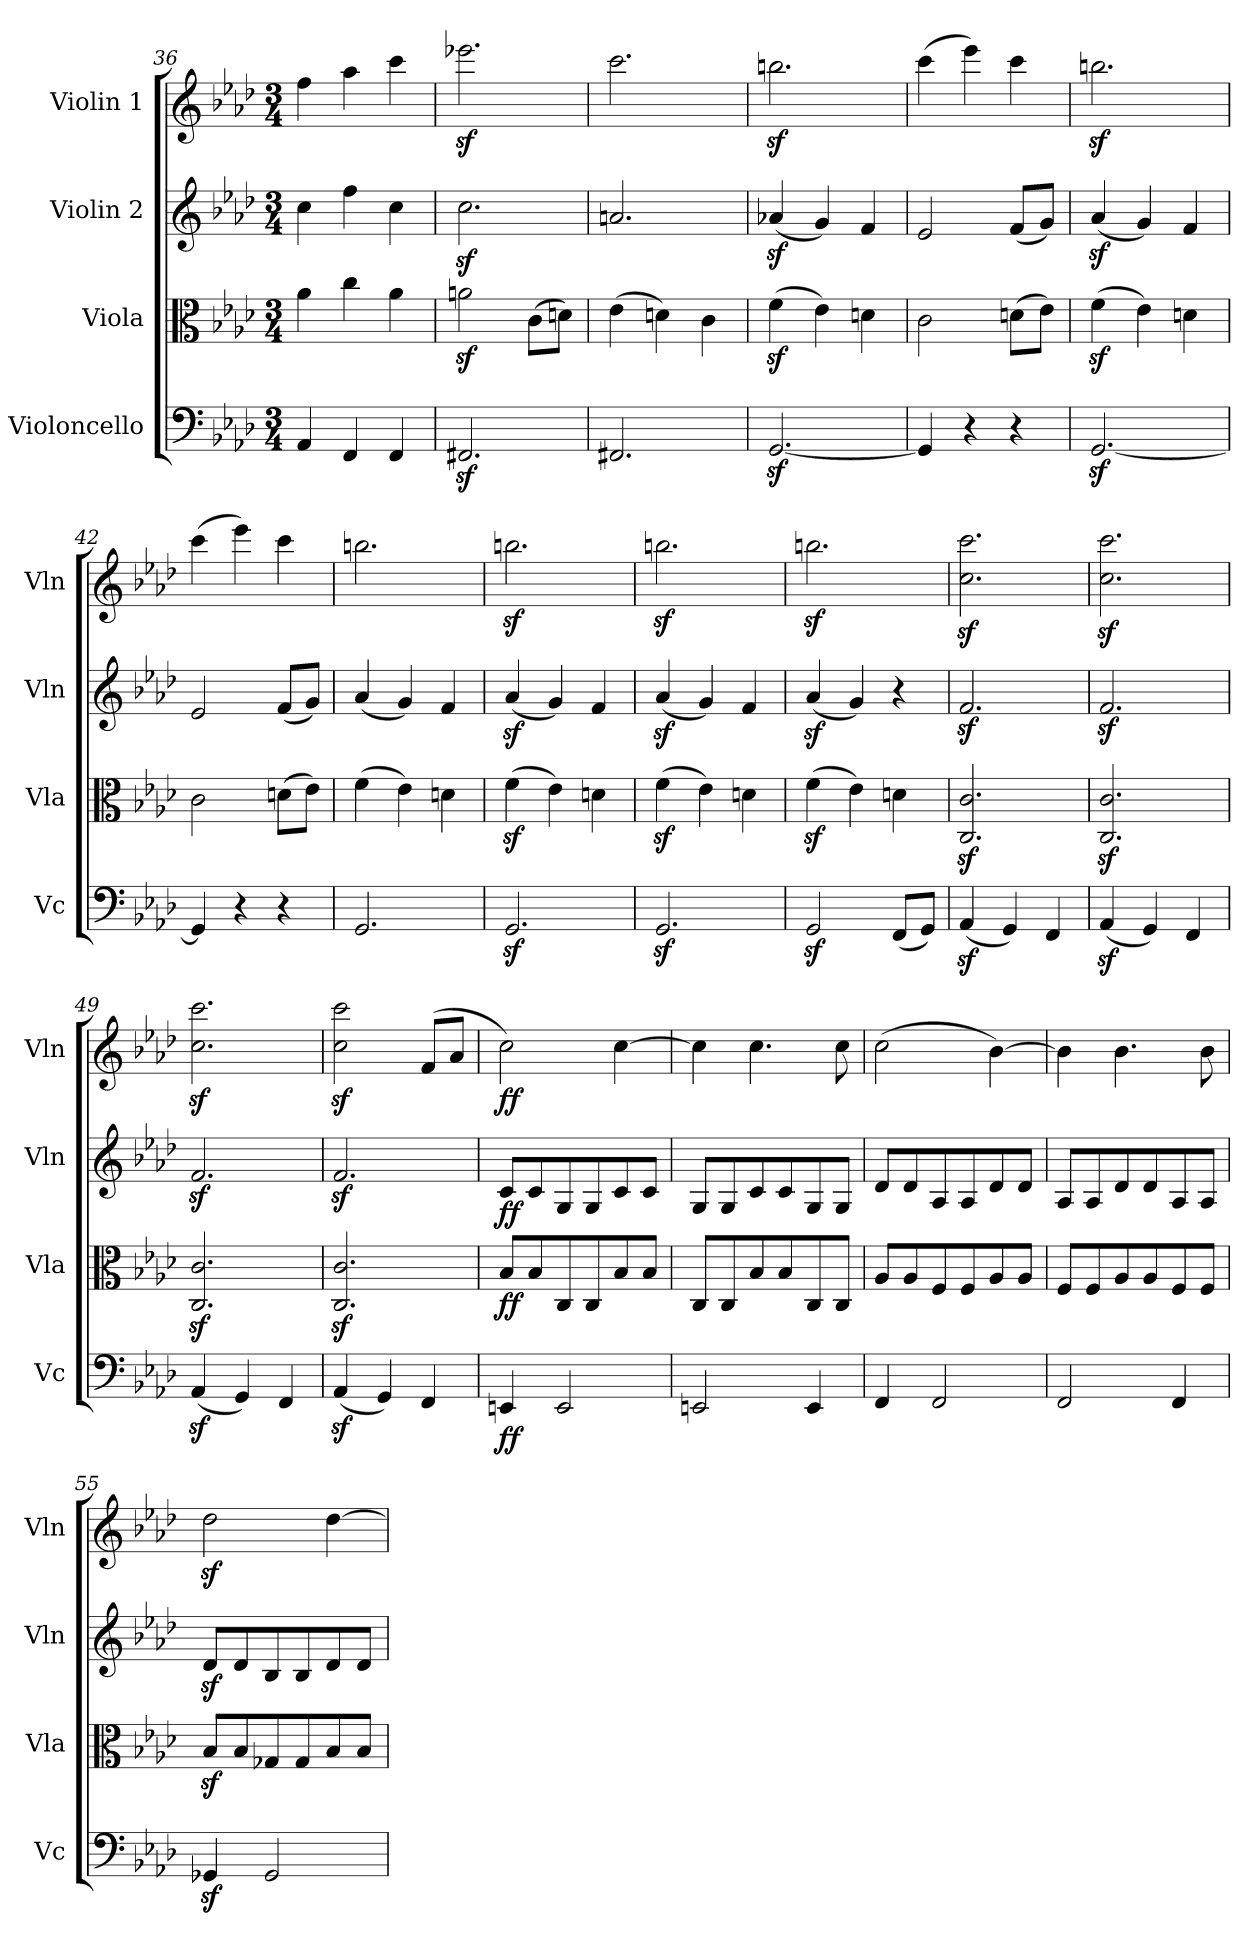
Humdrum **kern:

**kern	**dynam	**kern	**dynam	**kern	**dynam	**kern	**dynam
*part4	*part4	*part3	*part3	*part2	*part2	*part1	*part1
*staff4	*staff4	*staff3	*staff3	*staff2	*staff2	*staff1	*staff1
*I"Violoncello	*	*I"Viola	*	*I"Violin 2	*	*I"Violin 1	*
*I'Vc	*	*I'Vla	*	*I'Vln	*	*I'Vln	*
*clefF4	*	*clefC3	*	*clefG2	*	*clefG2	*
*k[b-e-a-d-]	*	*k[b-e-a-d-]	*	*k[b-e-a-d-]	*	*k[b-e-a-d-]	*
*M3/4	*	*M3/4	*	*M3/4	*	*M3/4	*
=36	=36	=36	=36	=36	=36	=36	=36
4AA-/	.	4a-\	.	4cc\	.	4ff\	.
4FF/	.	4cc\	.	4ff\	.	4aa-\	.
4FF/	.	4a-\	.	4cc\	.	4ccc\	.
=37	=37	=37	=37	=37	=37	=37	=37
2.FF#Xz</	.	2anz<\	.	2.ccz<\	.	2.eee-Xz<\	.
.	.	(8c\L	.	.	.	.	.
.	.	8dn\J)	.	.	.	.	.
=38	=38	=38	=38	=38	=38	=38	=38
2.FF#X/	.	(4e-\	.	2.an/	.	2.ccc\	.
.	.	4dn\)	.	.	.	.	.
.	.	4c\	.	.	.	.	.
=39	=39	=39	=39	=39	=39	=39	=39
[2.GGz</	.	(4fz<\	.	(4a-Xz</	.	2.bbnz<\	.
.	.	4e-\)	.	4g/)	.	.	.
.	.	4dn\	.	4f/	.	.	.
=40	=40	=40	=40	=40	=40	=40	=40
4GG/]	.	2c\	.	2e-/	.	(4ccc\	.
4r	.	.	.	.	.	4eee-\)	.
4r	.	(8dn\L	.	(8f/L	.	4ccc\	.
.	.	8e-\J)	.	8g/J)	.	.	.
=41	=41	=41	=41	=41	=41	=41	=41
[2.GGz</	.	(4fz<\	.	(4a-z</	.	2.bbnz<\	.
.	.	4e-\)	.	4g/)	.	.	.
.	.	4dn\	.	4f/	.	.	.
!!LO:LB:g=z
=42	=42	=42	=42	=42	=42	=42	=42
4GG/]	.	2c\	.	2e-/	.	(4ccc\	.
4r	.	.	.	.	.	4eee-\)	.
4r	.	(8dn\L	.	(8f/L	.	4ccc\	.
.	.	8e-\J)	.	8g/J)	.	.	.
=43	=43	=43	=43	=43	=43	=43	=43
!	!LO:DY:b	!	!LO:DY:b	!	!LO:DY:b	!	!LO:DY:b
2.GG/	other-dynamics	(4f\	other-dynamics	(4a-/	other-dynamics	2.bbn\	other-dynamics
.	.	4e-\)	.	4g/)	.	.	.
.	.	4dn\	.	4f/	.	.	.
=44	=44	=44	=44	=44	=44	=44	=44
2.GGz</	.	(4fz<\	.	(4a-z</	.	2.bbnz<\	.
.	.	4e-\)	.	4g/)	.	.	.
.	.	4dn\	.	4f/	.	.	.
=45	=45	=45	=45	=45	=45	=45	=45
2.GGz</	.	(4fz<\	.	(4a-z</	.	2.bbnz<\	.
.	.	4e-\)	.	4g/)	.	.	.
.	.	4dn\	.	4f/	.	.	.
=46	=46	=46	=46	=46	=46	=46	=46
2GGz</	.	(4fz<\	.	(4a-z</	.	2.bbnz<\	.
.	.	4e-\)	.	4g/)	.	.	.
(8FF/L	.	4dn\	.	4r	.	.	.
8GG/J)	.	.	.	.	.	.	.
=47	=47	=47	=47	=47	=47	=47	=47
(4AA-z</	.	2.C/z< 2.c/z<	.	2.fz</	.	2.cc\z< 2.ccc\z<	.
4GG/)	.	.	.	.	.	.	.
4FF/	.	.	.	.	.	.	.
=48	=48	=48	=48	=48	=48	=48	=48
(4AA-z</	.	2.C/z< 2.c/z<	.	2.fz</	.	2.cc\z< 2.ccc\z<	.
4GG/)	.	.	.	.	.	.	.
4FF/	.	.	.	.	.	.	.
=49	=49	=49	=49	=49	=49	=49	=49
(4AA-z</	.	2.C/z< 2.c/z<	.	2.fz</	.	2.cc\z< 2.ccc\z<	.
4GG/)	.	.	.	.	.	.	.
4FF/	.	.	.	.	.	.	.
=50	=50	=50	=50	=50	=50	=50	=50
(4AA-z</	.	2.C/z< 2.c/z<	.	2.fz</	.	2cc\z< 2ccc\z<	.
4GG/)	.	.	.	.	.	.	.
4FF/	.	.	.	.	.	(8f/L	.
.	.	.	.	.	.	8a-/J	.
=51	=51	=51	=51	=51	=51	=51	=51
!	!LO:DY:b	!	!LO:DY:b	!	!LO:DY:b	!	!LO:DY:b
4EEn/	ff	8B-/L	ff	8c/L	ff	2cc\)	ff
.	.	8B-/	.	8c/	.	.	.
2EE/	.	8C/	.	8G/	.	.	.
.	.	8C/	.	8G/	.	.	.
.	.	8B-/	.	8c/	.	[4cc\	.
.	.	8B-/J	.	8c/J	.	.	.
=52	=52	=52	=52	=52	=52	=52	=52
2EEn/	.	8C/L	.	8G/L	.	4cc\]	.
.	.	8C/	.	8G/	.	.	.
.	.	8B-/	.	8c/	.	4.cc\	.
.	.	8B-/	.	8c/	.	.	.
4EE/	.	8C/	.	8G/	.	.	.
.	.	8C/J	.	8G/J	.	8cc\	.
!!LO:PB:g=z
=53	=53	=53	=53	=53	=53	=53	=53
4FF/	.	8A-/L	.	8d-/L	.	(2cc\	.
.	.	8A-/	.	8d-/	.	.	.
2FF/	.	8F/	.	8A-/	.	.	.
.	.	8F/	.	8A-/	.	.	.
.	.	8A-/	.	8d-/	.	[4b-\)	.
.	.	8A-/J	.	8d-/J	.	.	.
=54	=54	=54	=54	=54	=54	=54	=54
2FF/	.	8F/L	.	8A-/L	.	4b-\]	.
.	.	8F/	.	8A-/	.	.	.
.	.	8A-/	.	8d-/	.	4.b-\	.
.	.	8A-/	.	8d-/	.	.	.
4FF/	.	8F/	.	8A-/	.	.	.
.	.	8F/J	.	8A-/J	.	8b-\	.
!!LO:LB:g=z
=55	=55	=55	=55	=55	=55	=55	=55
4GG-Xz</	.	8B-z</L	.	8d-z</L	.	2dd-z<\	.
.	.	8B-/	.	8d-/	.	.	.
2GG-/	.	8G-X/	.	8B-/	.	.	.
.	.	8G-/	.	8B-/	.	.	.
.	.	8B-/	.	8d-/	.	[4dd-\	.
.	.	8B-/J	.	8d-/J	.	.	.
=	=	=	=	=	=	=	=
*-	*-	*-	*-	*-	*-	*-	*-
